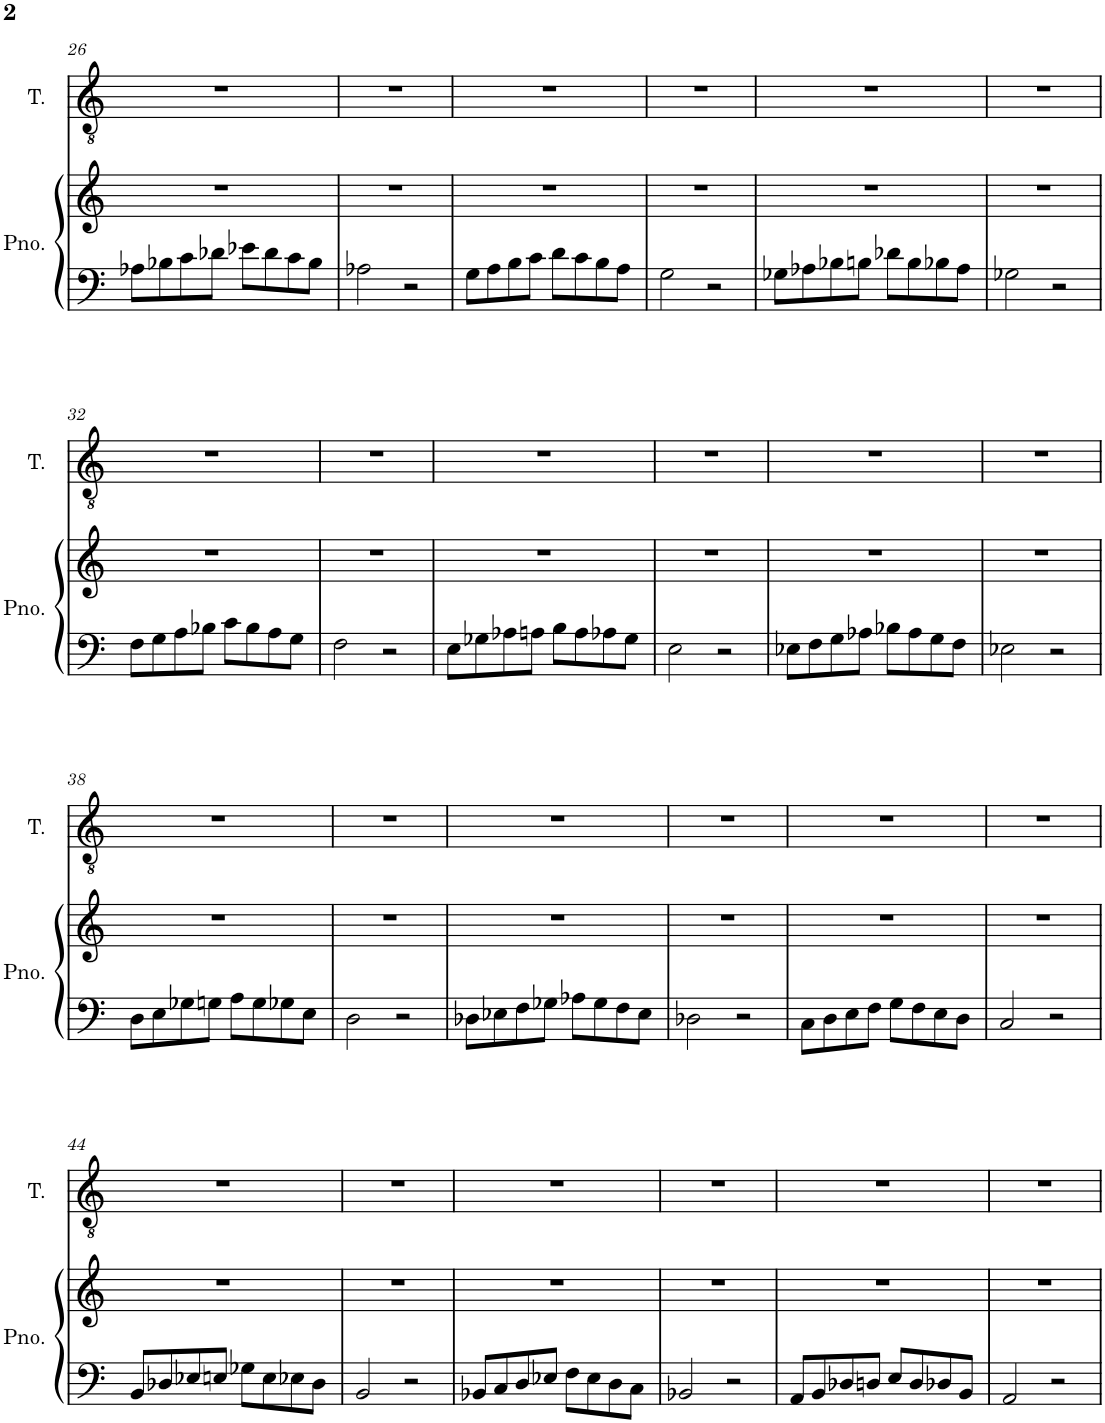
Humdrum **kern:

**kern	**kern	**kern
*part2	*part2	*part1
*staff3	*staff2	*staff1
*I"Piano	*	*I"Tenor
*I'Pno.	*	*I'T.
!!LO:PB:g=z
*clefF4	*clefG2	*clefGv2
*k[]	*k[]	*k[]
*M4/4	*M4/4	*M4/4
=26	=26	=26
8A-X\L	1r	1r
8B-X\	.	.
8c\	.	.
8d-X\J	.	.
8e-X\L	.	.
8d-\	.	.
8c\	.	.
8B-\J	.	.
=27	=27	=27
2A-X\	1r	1r
2r	.	.
=28	=28	=28
8G\L	1r	1r
8A\	.	.
8B\	.	.
8c\J	.	.
8d\L	.	.
8c\	.	.
8B\	.	.
8A\J	.	.
=29	=29	=29
2G\	1r	1r
2r	.	.
=30	=30	=30
8G-X\L	1r	1r
8A-X\	.	.
8B-X\	.	.
8Bn\J	.	.
8d-X\L	.	.
8B\	.	.
8B-X\	.	.
8A-\J	.	.
=31	=31	=31
2G-X\	1r	1r
2r	.	.
!!LO:LB:g=z
=32	=32	=32
8F\L	1r	1r
8G\	.	.
8A\	.	.
8B-X\J	.	.
8c\L	.	.
8B-\	.	.
8A\	.	.
8G\J	.	.
=33	=33	=33
2F\	1r	1r
2r	.	.
=34	=34	=34
8E\L	1r	1r
8G-X\	.	.
8A-X\	.	.
8An\J	.	.
8B\L	.	.
8A\	.	.
8A-X\	.	.
8G-\J	.	.
=35	=35	=35
2E\	1r	1r
2r	.	.
=36	=36	=36
8E-X\L	1r	1r
8F\	.	.
8G\	.	.
8A-X\J	.	.
8B-X\L	.	.
8A-\	.	.
8G\	.	.
8F\J	.	.
=37	=37	=37
2E-X\	1r	1r
2r	.	.
!!LO:LB:g=z
=38	=38	=38
8D\L	1r	1r
8E\	.	.
8G-X\	.	.
8Gn\J	.	.
8A\L	.	.
8G\	.	.
8G-X\	.	.
8E\J	.	.
=39	=39	=39
2D\	1r	1r
2r	.	.
=40	=40	=40
8D-X\L	1r	1r
8E-X\	.	.
8F\	.	.
8G-X\J	.	.
8A-X\L	.	.
8G-\	.	.
8F\	.	.
8E-\J	.	.
=41	=41	=41
2D-X\	1r	1r
2r	.	.
=42	=42	=42
8C\L	1r	1r
8D\	.	.
8E\	.	.
8F\J	.	.
8G\L	.	.
8F\	.	.
8E\	.	.
8D\J	.	.
=43	=43	=43
2C/	1r	1r
2r	.	.
!!LO:LB:g=z
=44	=44	=44
8BB/L	1r	1r
8D-X/	.	.
8E-X/	.	.
8En/J	.	.
8G-X\L	.	.
8E\	.	.
8E-X\	.	.
8D-\J	.	.
=45	=45	=45
2BB/	1r	1r
2r	.	.
=46	=46	=46
8BB-X/L	1r	1r
8C/	.	.
8D/	.	.
8E-X/J	.	.
8F\L	.	.
8E-\	.	.
8D\	.	.
8C\J	.	.
=47	=47	=47
2BB-X/	1r	1r
2r	.	.
=48	=48	=48
8AA/L	1r	1r
8BB/	.	.
8D-X/	.	.
8Dn/J	.	.
8E/L	.	.
8D/	.	.
8D-X/	.	.
8BB/J	.	.
=49	=49	=49
2AA/	1r	1r
2r	.	.
=	=	=
*-	*-	*-
